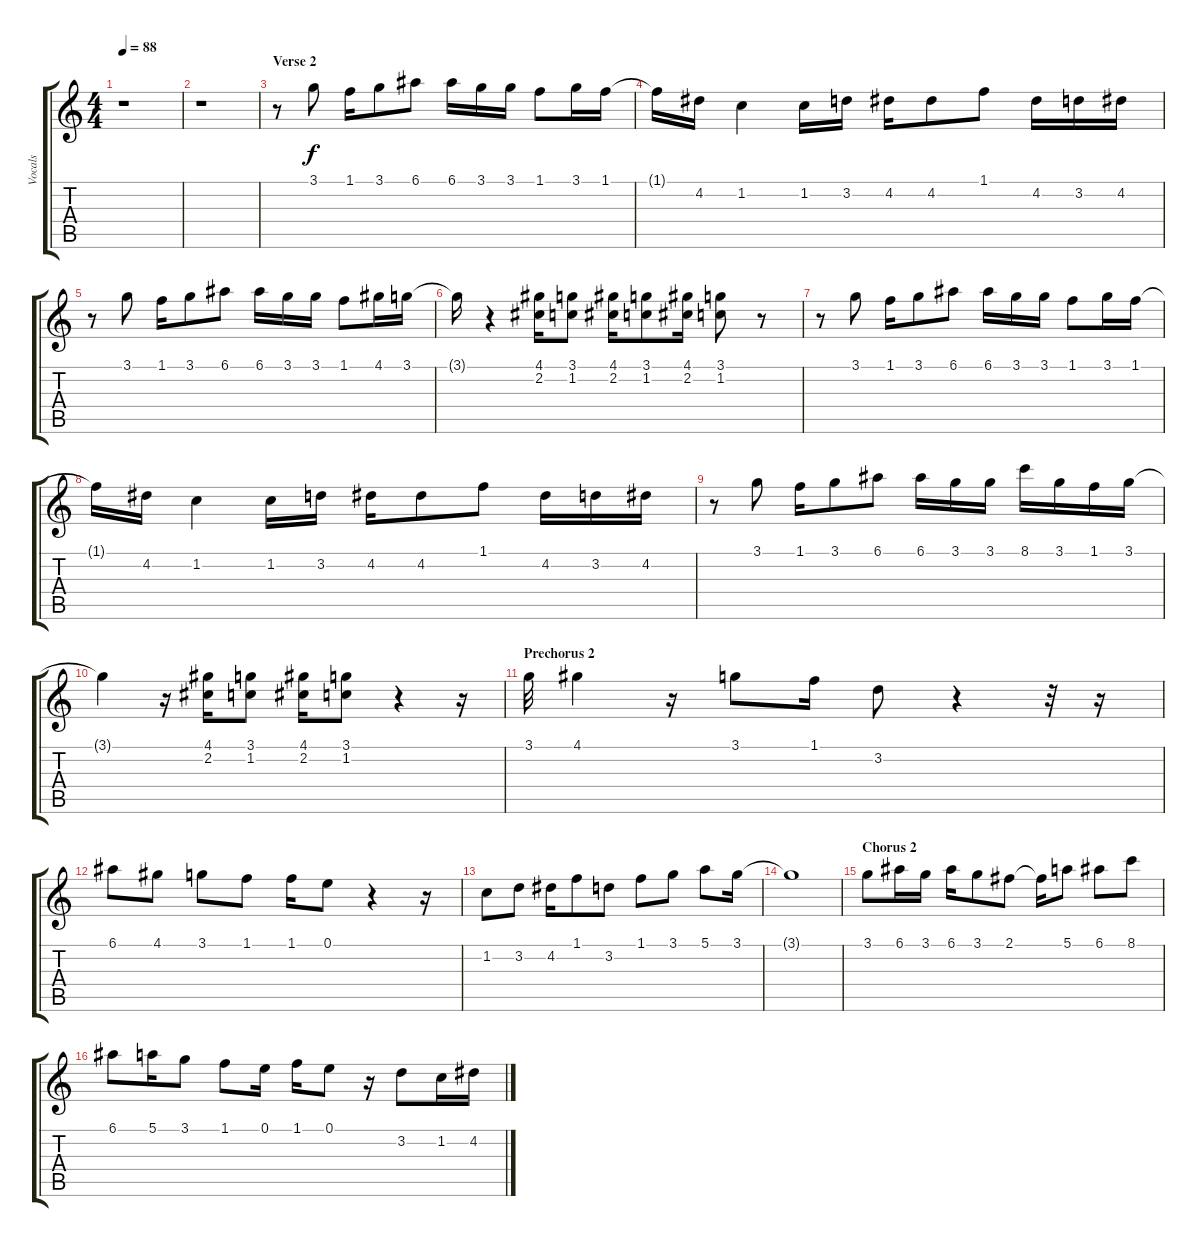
\track ("Vocals" "Vocals") {instrument acousticguitarsteel}
\staff {score tabs}
\tuning (E4 B3 G3 D3 A2 E2) {hide}
\ts (4 4)
\tempo 88
\clef g2
\ks c
r.1{dy f} |
r.1 |
\section ("" "Verse 2")
r.8 3.1.8 1.1.16 3.1.8 6.1.8 6.1.16 3.1.16 3.1.16 1.1.8 3.1.16 1.1.16 |
1.1{t}.16 4.2.16 1.2.4 1.2.16 3.2.16 4.2.16 4.2.8 1.1.8 4.2.16 3.2.16 4.2.16 |
r.8 3.1.8 1.1.16 3.1.8 6.1.8 6.1.16 3.1.16 3.1.16 1.1.8 4.1.16 3.1.16 |
3.1{t}.16 r.4 (4.1 2.2).16 (3.1 1.2).8 (4.1 2.2).16 (3.1 1.2).8 (4.1 2.2).16 (3.1 1.2).8 r.8 |
r.8 3.1.8 1.1.16 3.1.8 6.1.8 6.1.16 3.1.16 3.1.16 1.1.8 3.1.16 1.1.16 |
1.1{t}.16 4.2.16 1.2.4 1.2.16 3.2.16 4.2.16 4.2.8 1.1.8 4.2.16 3.2.16 4.2.16 |
r.8 3.1.8 1.1.16 3.1.8 6.1.8 6.1.16 3.1.16 3.1.16 8.1.16 3.1.16 1.1.16 3.1.16 |
3.1{t}.4 r.16 (4.1 2.2).16 (3.1 1.2).8 (4.1 2.2).16 (3.1 1.2).8 r.4 r.16 |
\section ("" "Prechorus 2")
3.1.32 4.1.4 r.16 3.1.8 1.1.16 3.2.8 r.4 r.32 r.16 |
6.1.8 4.1.8 3.1.8 1.1.8 1.1.16 0.1.8 r.4 r.16 |
1.2.8 3.2.8 4.2.16 1.1.8 3.2.8 1.1.8 3.1.8 5.1.8 3.1.16 |
3.1{t}.1 |
\section ("" "Chorus 2")
3.1.8 6.1.16 3.1.16 6.1.16 3.1.8 2.1.8 2.1{t}.16 5.1.8 6.1.8 8.1.8 |
6.1.8 5.1.16 3.1.8 1.1.8 0.1.16 1.1.16 0.1.8 r.16 3.2.8 1.2.16 4.2.16
